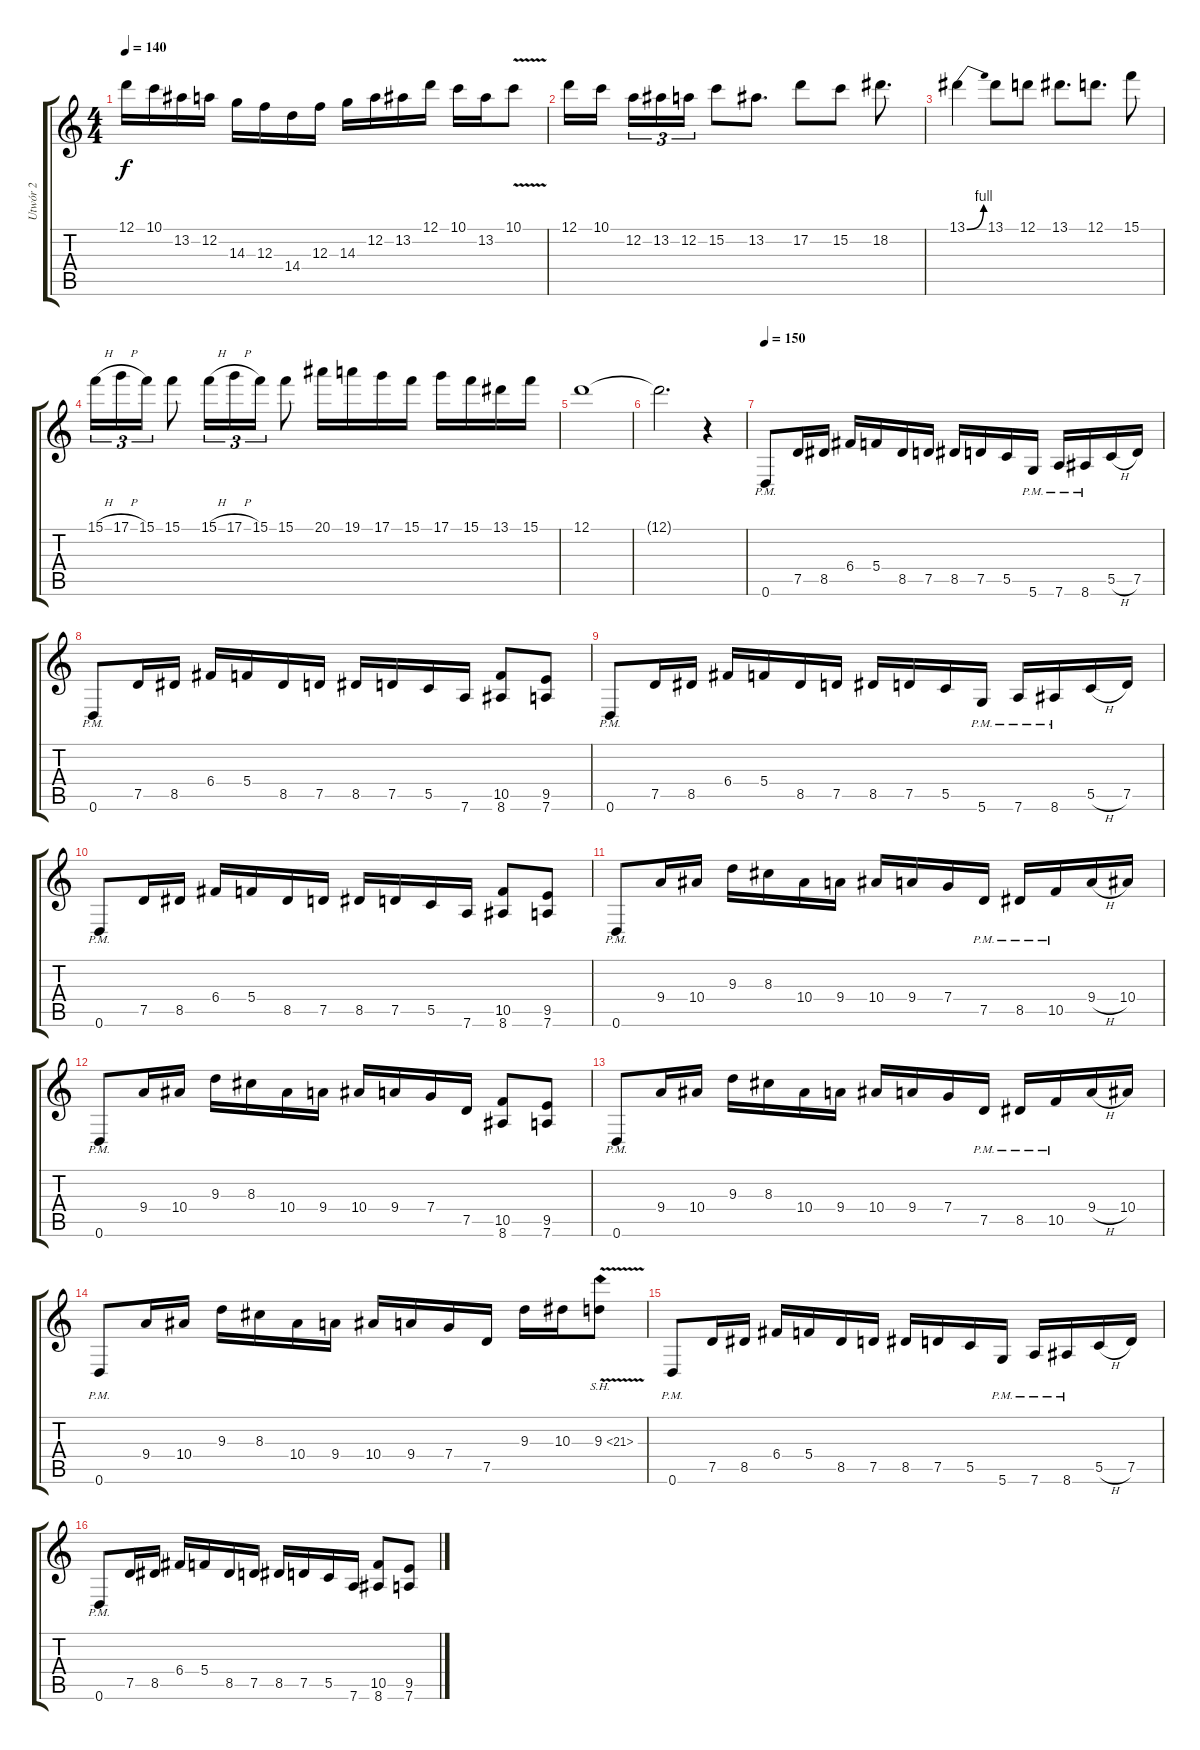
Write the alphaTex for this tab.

\track ("Utwór 2" "Utwór 2") {instrument distortionguitar}
\staff {score tabs}
\tuning (D4 A3 F3 C3 G2 D2) {hide}
\ts (4 4)
\tempo 140
\clef g2
\ks c
12.1.16{dy f} 10.1.16 13.2.16 12.2.16 14.3.16 12.3.16 14.4.16 12.3.16 14.3.16 12.2.16 13.2.16 12.1.16 10.1.16 13.2.16 10.1{v}.8 |
12.1.16 10.1.16{beam splitsecondary} 12.2.16{tu (3 2)} 13.2.16{tu (3 2)} 12.2.16{tu (3 2)} 15.2.8 13.2.8{d} 17.2.8 15.2.8 18.2.8{d} |
13.1{be (bend 0 0 60 4)}.4 13.1.8 12.1.8 13.1.8{d} 12.1.8{d} 15.1.8 |
15.1{h}.16{tu (3 2)} 17.1{h}.16{tu (3 2)} 15.1.16{tu (3 2)} 15.1.8 15.1{h}.16{tu (3 2)} 17.1{h}.16{tu (3 2)} 15.1.16{tu (3 2)} 15.1.8 20.1.16 19.1.16 17.1.16 15.1.16 17.1.16 15.1.16 13.1.16 15.1.16 |
12.1.1 |
12.1{t}.2{d} r.4 |
\tempo 150
0.6{pm}.8 7.5.16 8.5.16 6.4.16 5.4.16 8.5.16 7.5.16 8.5.16 7.5.16 5.5.16 5.6{pm}.16 7.6{pm}.16 8.6{pm}.16 5.5{h}.16 7.5.16 |
0.6{pm}.8 7.5.16 8.5.16 6.4.16 5.4.16 8.5.16 7.5.16 8.5.16 7.5.16 5.5.16 7.6.16 (10.5 8.6).8 (9.5 7.6).8 |
0.6{pm}.8 7.5.16 8.5.16 6.4.16 5.4.16 8.5.16 7.5.16 8.5.16 7.5.16 5.5.16 5.6{pm}.16 7.6{pm}.16 8.6{pm}.16 5.5{h}.16 7.5.16 |
0.6{pm}.8 7.5.16 8.5.16 6.4.16 5.4.16 8.5.16 7.5.16 8.5.16 7.5.16 5.5.16 7.6.16 (10.5 8.6).8 (9.5 7.6).8 |
0.6{pm}.8 9.4.16 10.4.16 9.3.16 8.3.16 10.4.16 9.4.16 10.4.16 9.4.16 7.4.16 7.5{pm}.16 8.5{pm}.16 10.5{pm}.16 9.4{h}.16 10.4.16 |
0.6{pm}.8 9.4.16 10.4.16 9.3.16 8.3.16 10.4.16 9.4.16 10.4.16 9.4.16 7.4.16 7.5.16 (10.5 8.6).8 (9.5 7.6).8 |
0.6{pm}.8 9.4.16 10.4.16 9.3.16 8.3.16 10.4.16 9.4.16 10.4.16 9.4.16 7.4.16 7.5{pm}.16 8.5{pm}.16 10.5{pm}.16 9.4{h}.16 10.4.16 |
0.6{pm}.8 9.4.16 10.4.16 9.3.16 8.3.16 10.4.16 9.4.16 10.4.16 9.4.16 7.4.16 7.5.16 9.3.16 10.3.16 9.3{sh 12 v}.8 |
0.6{pm}.8 7.5.16 8.5.16 6.4.16 5.4.16 8.5.16 7.5.16 8.5.16 7.5.16 5.5.16 5.6{pm}.16 7.6{pm}.16 8.6{pm}.16 5.5{h}.16 7.5.16 |
0.6{pm}.8 7.5.16 8.5.16 6.4.16 5.4.16 8.5.16 7.5.16 8.5.16 7.5.16 5.5.16 7.6.16 (10.5 8.6).8 (9.5 7.6).8
